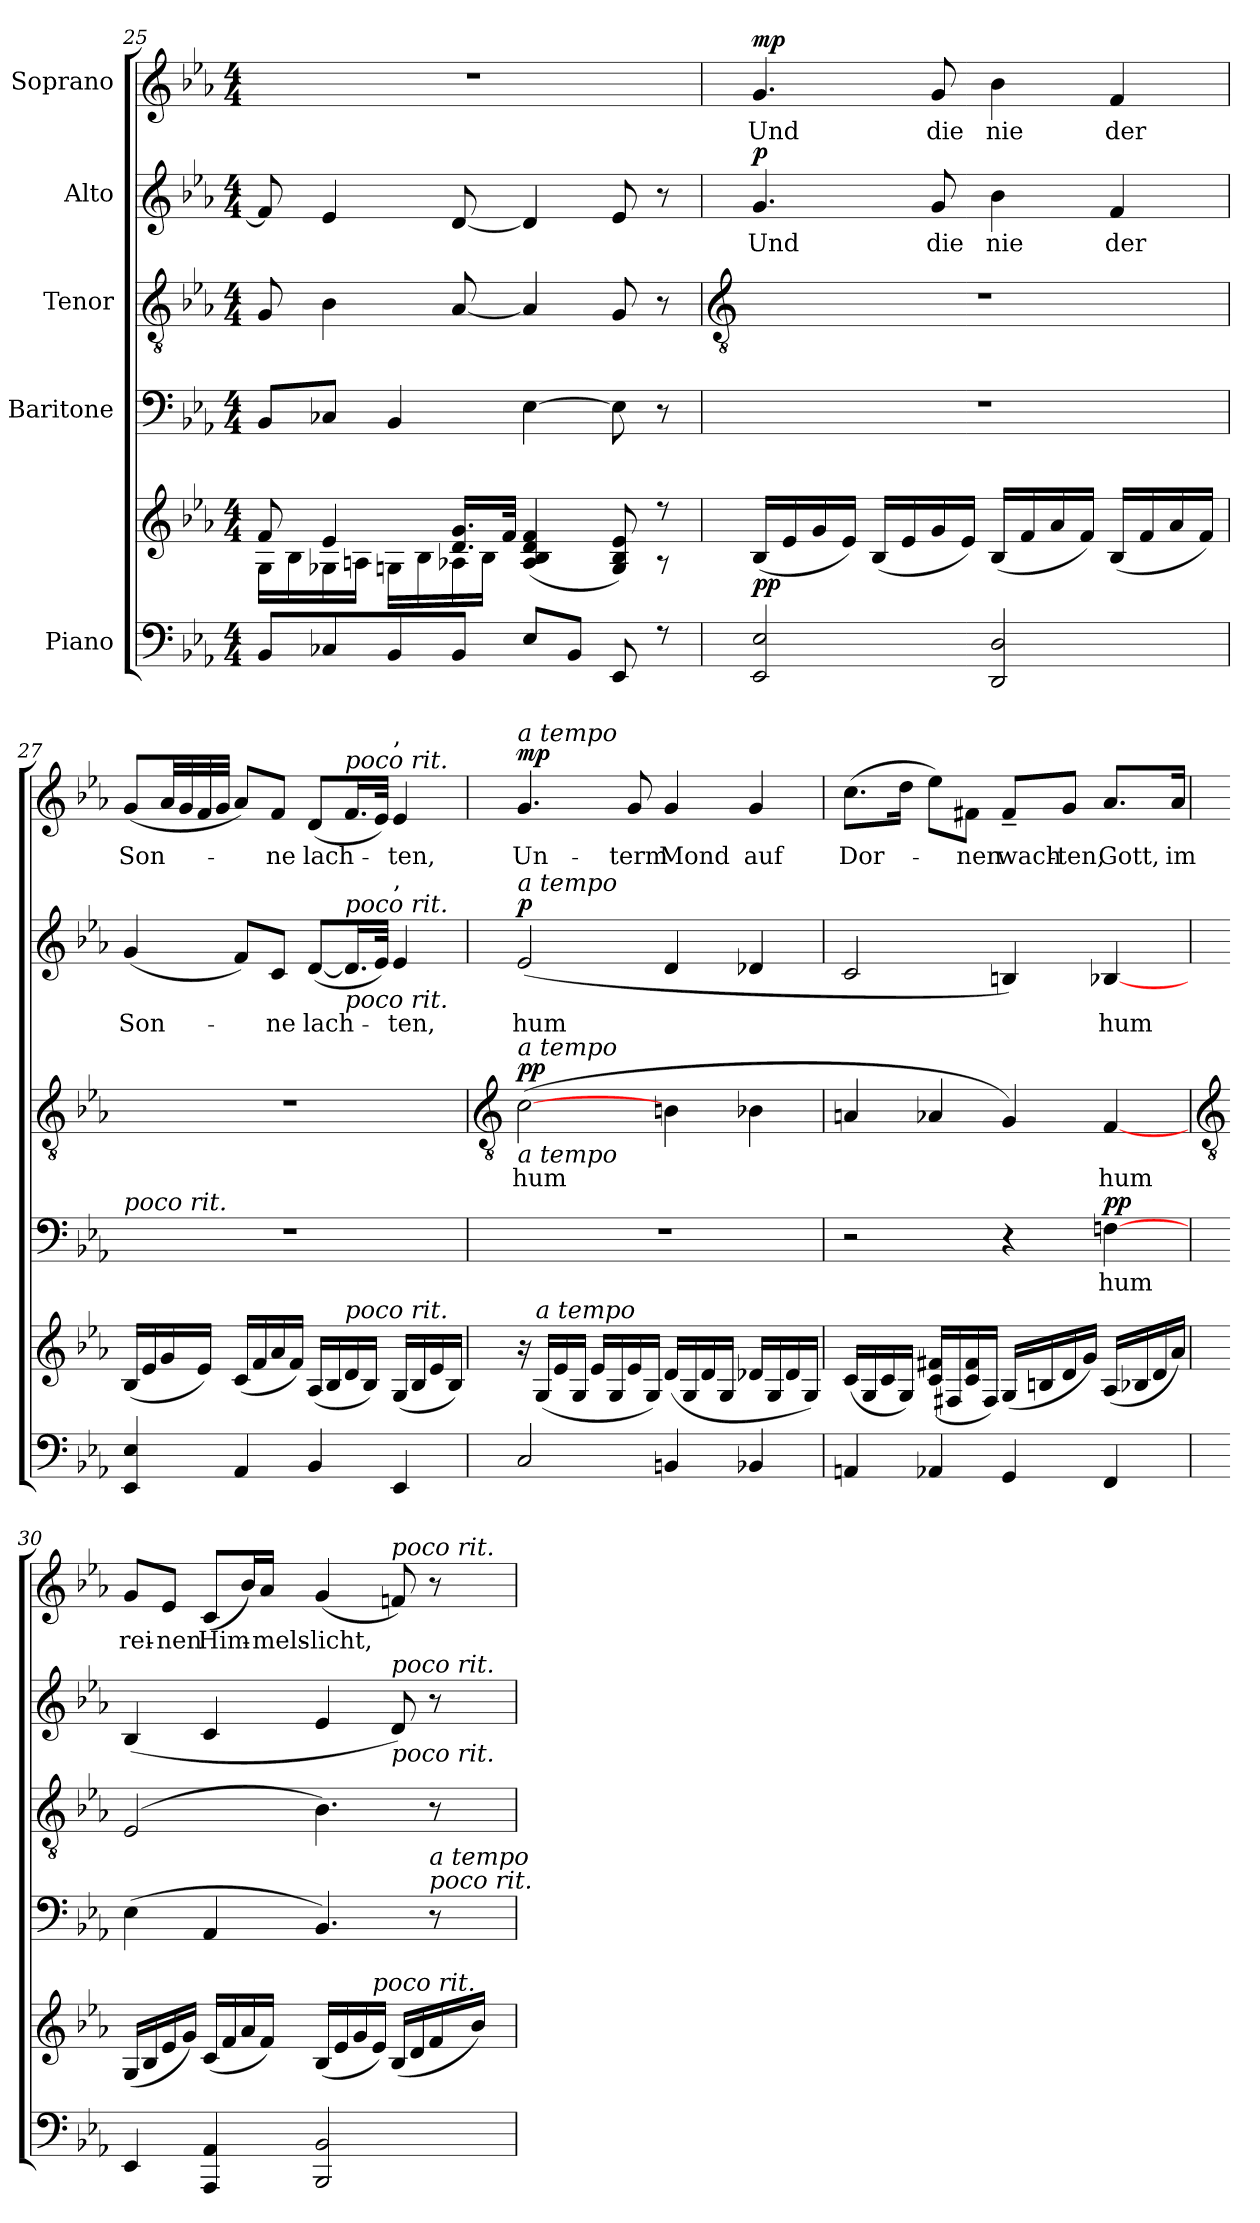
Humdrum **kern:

**kern	**kern	**dynam	**kern	**text	**dynam	**kern	**text	**dynam	**kern	**text	**dynam	**kern	**text	**dynam
*part5	*part5	*part5	*part4	*part4	*part4	*part3	*part3	*part3	*part2	*part2	*part2	*part1	*part1	*part1
*staff6	*staff5	*staff5/6	*staff4	*staff4	*staff4	*staff3	*staff3	*staff3	*staff2	*staff2	*staff2	*staff1	*staff1	*staff1
*I"Piano	*	*	*I"Baritone	*	*	*I"Tenor	*	*	*I"Alto	*	*	*I"Soprano	*	*
*clefF4	*clefG2	*	*clefF4	*	*	*clefGv2	*	*	*clefG2	*	*	*clefG2	*	*
*k[b-e-a-]	*k[b-e-a-]	*	*k[b-e-a-]	*	*	*k[b-e-a-]	*	*	*k[b-e-a-]	*	*	*k[b-e-a-]	*	*
*E-:	*E-:	*	*E-:	*	*	*E-:	*	*	*E-:	*	*	*E-:	*	*
*M4/4	*M4/4	*	*M4/4	*	*	*M4/4	*	*	*M4/4	*	*	*M4/4	*	*
=25	=25	=25	=25	=25	=25	=25	=25	=25	=25	=25	=25	=25	=25	=25
*^	*^	*	*	*	*	*	*	*	*	*	*	*	*	*
8BB-/L	1ryy	8f/	16G\LL	.	8BB-L	.	.	8G	.	.	8f]	.	.	1r	.	.
.	.	.	16B-\	.	.	.	.	.	.	.	.	.	.	.	.	.
8C-X/	.	4e-/	16G-X\	.	8C-XJ	.	.	4B-	.	.	4e-	.	.	.	.	.
.	.	.	16An\JJ	.	.	.	.	.	.	.	.	.	.	.	.	.
8BB-/	.	.	16Gn\LL	.	4BB-	.	.	.	.	.	.	.	.	.	.	.
.	.	.	16B-\	.	.	.	.	.	.	.	.	.	.	.	.	.
8BB-/J	.	16.d/ 16.g/LL	16A-X\	.	.	.	.	[8A-	.	.	[8d	.	.	.	.	.
.	.	.	16B-\JJ	.	.	.	.	.	.	.	.	.	.	.	.	.
.	.	32f/JJ	.	.	.	.	.	.	.	.	.	.	.	.	.	.
8E-/L	.	(>4A-/ 4B-/ 4d/ 4f/	4ryy	.	[4E-	.	.	4A-]	.	.	4d]	.	.	.	.	.
8BB-/J	.	.	.	.	.	.	.	.	.	.	.	.	.	.	.	.
8EE-/	.	8G/ 8B-/ 8e-/)	8ryy	.	8E-]	.	.	8G	.	.	8e-	.	.	.	.	.
8r	.	8r	8r	.	8r	.	.	8r	.	.	8r	.	.	.	.	.
*v	*v	*	*	*	*	*	*	*	*	*	*	*	*	*	*	*
*	*v	*v	*	*	*	*	*	*	*	*	*	*	*	*	*
!!LO:LB:g=z
=26	=26	=26	=26	=26	=26	=26	=26	=26	=26	=26	=26	=26	=26	=26
*	*	*	*	*	*	*clefGv2	*	*	*	*	*	*	*	*
*	*^	*	*	*	*	*	*	*	*	*	*	*	*	*
!	!	!	!LO:DY:b	!	!	!	!	!	!	!	!LO:LY:b	!LO:DY:a	!	!LO:LY:b	!LO:DY:a
*	*v	*v	*	*	*	*	*	*	*	*	*	*	*	*	*
2EE- 2E-	(<16B-LL	pp	1r	.	.	1r	.	.	4.g	Und	p	4.g	Und	mp
.	16e-	.	.	.	.	.	.	.	.	.	.	.	.	.
.	16g	.	.	.	.	.	.	.	.	.	.	.	.	.
.	16e-JJ)	.	.	.	.	.	.	.	.	.	.	.	.	.
.	(<16B-LL	.	.	.	.	.	.	.	.	.	.	.	.	.
.	16e-	.	.	.	.	.	.	.	.	.	.	.	.	.
!	!	!	!	!	!	!	!	!	!	!LO:LY:b	!	!	!LO:LY:b	!
.	16g	.	.	.	.	.	.	.	8g	die	.	8g	die	.
.	16e-JJ)	.	.	.	.	.	.	.	.	.	.	.	.	.
!	!	!	!	!	!	!	!	!	!	!LO:LY:b	!	!	!LO:LY:b	!
2DD 2D	(<16B-LL	.	.	.	.	.	.	.	4b-	nie	.	4b-	nie	.
.	16f	.	.	.	.	.	.	.	.	.	.	.	.	.
.	16a-	.	.	.	.	.	.	.	.	.	.	.	.	.
.	16fJJ)	.	.	.	.	.	.	.	.	.	.	.	.	.
!	!	!	!	!	!	!	!	!	!	!LO:LY:b	!	!	!LO:LY:b	!
.	(<16B-LL	.	.	.	.	.	.	.	4f	der	.	4f	der	.
.	16f	.	.	.	.	.	.	.	.	.	.	.	.	.
.	16a-	.	.	.	.	.	.	.	.	.	.	.	.	.
.	16fJJ)	.	.	.	.	.	.	.	.	.	.	.	.	.
=27	=27	=27	=27	=27	=27	=27	=27	=27	=27	=27	=27	=27	=27	=27
!	!	!	!LO:TX:a:i:t=poco rit.	!	!	!	!	!	!	!	!	!	!	!
!	!	!	!	!	!	!	!	!	!	!LO:LY:b	!	!	!LO:LY:b	!
4EE- 4E-	(<16B-LL	.	1r	.	.	1r	.	.	(<4g	Son-	.	(<8gL	Son-	.
.	16e-	.	.	.	.	.	.	.	.	.	.	.	.	.
.	16g	.	.	.	.	.	.	.	.	.	.	32a-LL	.	.
.	.	.	.	.	.	.	.	.	.	.	.	32g	.	.
.	16e-JJ)	.	.	.	.	.	.	.	.	.	.	32f	.	.
.	.	.	.	.	.	.	.	.	.	.	.	32gJJJ	.	.
4AA-	(<16cLL	.	.	.	.	.	.	.	8fL)	.	.	8a-L)	.	.
.	16f	.	.	.	.	.	.	.	.	.	.	.	.	.
!	!	!	!	!	!	!	!	!	!	!LO:LY:b	!	!	!LO:LY:b	!
.	16a-	.	.	.	.	.	.	.	8cJ	-ne	.	8fJ	-ne	.
.	16fJJ)	.	.	.	.	.	.	.	.	.	.	.	.	.
!	!	!	!	!	!	!	!	!	!	!LO:LY:b	!	!	!LO:LY:b	!
4BB-	(<16A-LL	.	.	.	.	.	.	.	(<[8dL	lach-	.	(<8dL	lach-	.
.	16B-	.	.	.	.	.	.	.	.	.	.	.	.	.
!	!	!	!	!	!	!	!	!	!	!	!	!LO:TX:a:i:t=poco rit.	!	!
!	!	!	!	!	!	!	!	!	!LO:TX:a:i:t=poco rit.	!	!	!	!	!
!	!	!	!	!	!	!	!	!	!LO:TX:b:i:t=poco rit.	!	!	!	!	!
!	!LO:TX:a:i:t=poco rit.	!	!	!	!	!	!	!	!	!	!	!	!	!
.	16d	.	.	.	.	.	.	.	16.dL]	.	.	16.fL	.	.
.	16B-JJ)	.	.	.	.	.	.	.	.	.	.	.	.	.
.	.	.	.	.	.	.	.	.	32e-JJ)	.	.	32e-JJ)	.	.
!	!	!	!	!	!	!	!	!	!	!	!	!LO:TX:a:t=,	!	!
!	!	!	!	!	!	!	!	!	!LO:TX:a:t=,	!	!	!	!	!
!	!	!	!	!	!	!	!	!	!	!LO:LY:b	!	!	!LO:LY:b	!
4EE-	(<16GLL	.	.	.	.	.	.	.	4e-	-ten,	.	4e-	-ten,	.
.	16B-	.	.	.	.	.	.	.	.	.	.	.	.	.
.	16e-	.	.	.	.	.	.	.	.	.	.	.	.	.
.	16B-JJ)	.	.	.	.	.	.	.	.	.	.	.	.	.
!!LO:LB:g=z
=28	=28	=28	=28	=28	=28	=28	=28	=28	=28	=28	=28	=28	=28	=28
*	*	*	*	*	*	*clefGv2	*	*	*	*	*	*	*	*
!	!	!	!	!	!	!	!	!	!	!	!	!LO:TX:a:i:t=a tempo	!	!
!	!	!	!	!	!	!	!	!	!LO:TX:a:i:t=a tempo	!	!	!	!	!
!	!	!	!	!	!	!LO:TX:b:i:t=a tempo	!	!	!	!	!	!	!	!
!	!	!	!	!	!	!LO:TX:a:i:t=a tempo	!	!	!	!	!	!	!	!
!	!	!	!	!	!	!	!LO:LY:b	!LO:DY:a	!	!LO:LY:b	!LO:DY:a	!	!LO:LY:b	!LO:DY:a
2C	16r	.	1r	.	.	(<[2c	hum	pp	(<2e-	hum	p	4.g	Un-	mp
!	!LO:TX:a:i:t=a tempo	!	!	!	!	!	!	!	!	!	!	!	!	!
.	(<16GLL	.	.	.	.	.	.	.	.	.	.	.	.	.
.	16e-	.	.	.	.	.	.	.	.	.	.	.	.	.
.	16GJJ	.	.	.	.	.	.	.	.	.	.	.	.	.
.	16e-LL	.	.	.	.	.	.	.	.	.	.	.	.	.
.	16G	.	.	.	.	.	.	.	.	.	.	.	.	.
!	!	!	!	!	!	!	!	!	!	!	!	!	!LO:LY:b	!
.	16e-	.	.	.	.	.	.	.	.	.	.	8g	-term	.
.	16GJJ)	.	.	.	.	.	.	.	.	.	.	.	.	.
!	!	!	!	!	!	!	!	!	!	!	!	!	!LO:LY:b	!
4BBn	(<16dLL	.	.	.	.	4Bn	.	.	4d	.	.	4g	Mond	.
.	16G	.	.	.	.	.	.	.	.	.	.	.	.	.
.	16d	.	.	.	.	.	.	.	.	.	.	.	.	.
.	16GJJ	.	.	.	.	.	.	.	.	.	.	.	.	.
!	!	!	!	!	!	!	!	!	!	!	!	!	!LO:LY:b	!
4BB-X	16d-XLL	.	.	.	.	4B-X	.	.	4d-X	.	.	4g	auf	.
.	16G	.	.	.	.	.	.	.	.	.	.	.	.	.
.	16d-	.	.	.	.	.	.	.	.	.	.	.	.	.
.	16GJJ)	.	.	.	.	.	.	.	.	.	.	.	.	.
=29	=29	=29	=29	=29	=29	=29	=29	=29	=29	=29	=29	=29	=29	=29
!	!	!	!	!	!	!	!	!	!	!	!	!	!LO:LY:b	!
4AAn	(<16cLL	.	2r	.	.	4An	.	.	2c	.	.	(>8.ccL	Dor-	.
.	16G	.	.	.	.	.	.	.	.	.	.	.	.	.
.	16c	.	.	.	.	.	.	.	.	.	.	.	.	.
.	16GJJ)	.	.	.	.	.	.	.	.	.	.	16ddJ	.	.
4AA-X	(<16c 16f#XLL	.	.	.	.	4A-X	.	.	.	.	.	8ee-L)	.	.
.	16F#X	.	.	.	.	.	.	.	.	.	.	.	.	.
!	!	!	!	!	!	!	!	!	!	!	!	!	!LO:LY:b	!
.	16c 16f#	.	.	.	.	.	.	.	.	.	.	8f#XJ	-nen	.
.	16F#JJ)	.	.	.	.	.	.	.	.	.	.	.	.	.
!	!	!	!	!	!	!	!	!	!	!	!	!	!LO:LY:b	!
4GG	(<16GLL	.	4r	.	.	4G)	.	.	4Bn)	.	.	8f#~L	wach-	.
.	16Bn	.	.	.	.	.	.	.	.	.	.	.	.	.
!	!	!	!	!	!	!	!	!	!	!	!	!	!LO:LY:b	!
.	16d	.	.	.	.	.	.	.	.	.	.	8gJ	-ten,	.
.	16gJJ)	.	.	.	.	.	.	.	.	.	.	.	.	.
!	!	!	!	!LO:LY:b	!LO:DY:a	!	!LO:LY:b	!	!	!LO:LY:b	!	!	!LO:LY:b	!
4FF	(<16A-LL	.	[4Fn	hum	pp	[4F	hum	.	[4B-X	hum	.	8.a-L	Gott,	.
.	16B-X	.	.	.	.	.	.	.	.	.	.	.	.	.
.	16d	.	.	.	.	.	.	.	.	.	.	.	.	.
!	!	!	!	!	!	!	!	!	!	!	!	!	!LO:LY:b	!
.	16a-JJ)	.	.	.	.	.	.	.	.	.	.	16a-J	im	.
!!LO:LB:g=z
=30	=30	=30	=30	=30	=30	=30	=30	=30	=30	=30	=30	=30	=30	=30
*	*	*	*	*	*	*clefGv2	*	*	*	*	*	*	*	*
!	!	!	!	!	!	!	!	!	!	!	!	!	!LO:LY:b	!
4EE-	(<16GLL	.	(<4E-	.	.	(<2E-	.	.	(<4B-	.	.	8gL	rei-	.
.	16B-	.	.	.	.	.	.	.	.	.	.	.	.	.
!	!	!	!	!	!	!	!	!	!	!	!	!	!LO:LY:b	!
.	16e-	.	.	.	.	.	.	.	.	.	.	8e-J	-nen	.
.	16gJJ)	.	.	.	.	.	.	.	.	.	.	.	.	.
!	!	!	!	!	!	!	!	!	!	!	!	!	!LO:LY:b	!
4AAA- 4AA-	(<16cLL	.	4AA-	.	.	.	.	.	4c	.	.	(<8cL	Him-	.
.	16f	.	.	.	.	.	.	.	.	.	.	.	.	.
.	16a-	.	.	.	.	.	.	.	.	.	.	16b-L)	.	.
!	!	!	!	!	!	!	!	!	!	!	!	!	!LO:LY:b	!
.	16fJJ)	.	.	.	.	.	.	.	.	.	.	16a-JJ	-mels-	.
!	!	!	!	!	!	!	!	!	!	!	!	!	!LO:LY:b	!
2BBB- 2BB-	(<16B-LL	.	4.BB-)	.	.	4.B-)	.	.	4e-	.	.	(<4g	-licht,	.
.	16e-	.	.	.	.	.	.	.	.	.	.	.	.	.
.	16g	.	.	.	.	.	.	.	.	.	.	.	.	.
!	!LO:TX:a:i:t=poco rit.	!	!	!	!	!	!	!	!	!	!	!	!	!
.	16e-JJ)	.	.	.	.	.	.	.	.	.	.	.	.	.
!	!	!	!	!	!	!	!	!	!	!	!	!LO:TX:a:i:t=poco rit.	!	!
!	!	!	!	!	!	!	!	!	!LO:TX:a:i:t=poco rit.	!	!	!	!	!
!	!	!	!	!	!	!	!	!	!LO:TX:b:i:t=poco rit.	!	!	!	!	!
.	(<16B-LL	.	.	.	.	.	.	.	8d)	.	.	8fn)	.	.
.	16d	.	.	.	.	.	.	.	.	.	.	.	.	.
!	!	!	!LO:TX:a:i:t=poco rit.	!	!	!	!	!	!	!	!	!	!	!
!	!	!	!LO:TX:a:i:t=a tempo	!	!	!	!	!	!	!	!	!	!	!
.	16f	.	8r	.	.	8r	.	.	8r	.	.	8r	.	.
.	16b-JJ)	.	.	.	.	.	.	.	.	.	.	.	.	.
=	=	=	=	=	=	=	=	=	=	=	=	=	=	=
*-	*-	*-	*-	*-	*-	*-	*-	*-	*-	*-	*-	*-	*-	*-
